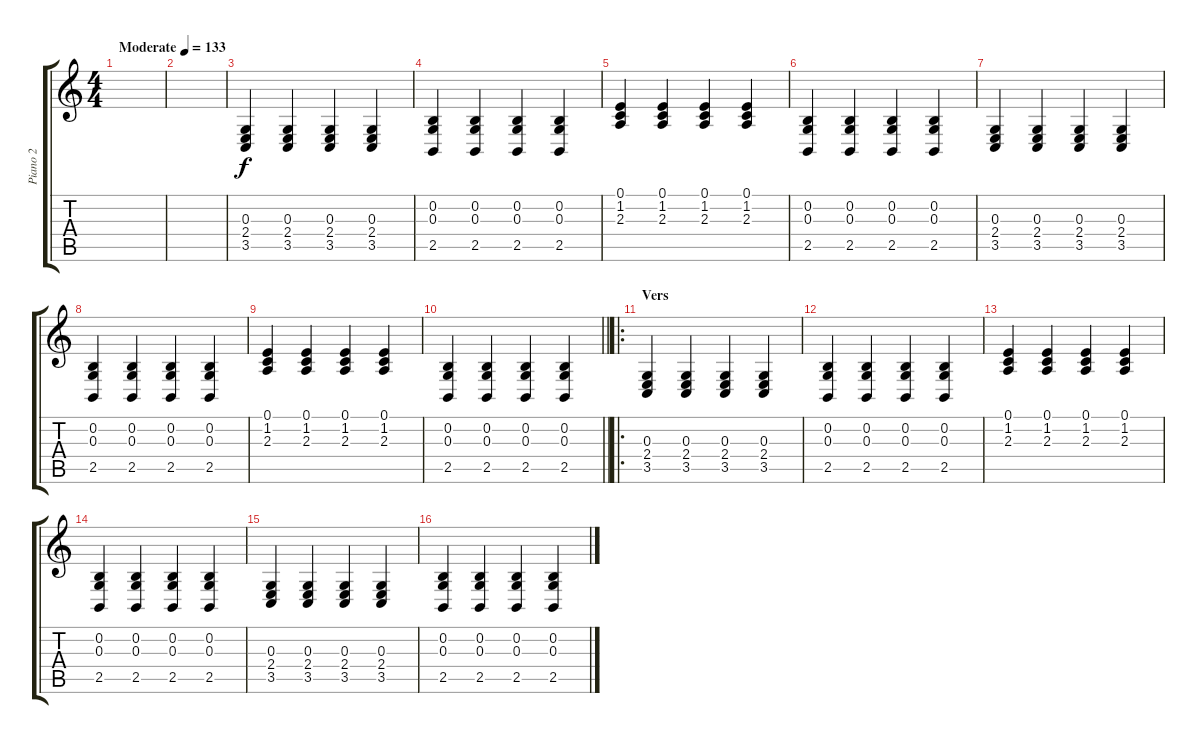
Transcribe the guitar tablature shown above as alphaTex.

\track ("Piano 2" "Piano 2") {instrument acousticgrandpiano}
\staff {score tabs}
\tuning (E4 B3 G3 D3 A2 E2) {hide}
\ts (4 4)
\tempo (133 "Moderate")
\clef g2
\ks c
|
|
(0.3 2.4 3.5).4 (0.3 2.4 3.5).4 (0.3 2.4 3.5).4 (0.3 2.4 3.5).4 |
(0.2 0.3 2.5).4 (0.2 0.3 2.5).4 (0.2 0.3 2.5).4 (0.2 0.3 2.5).4 |
(0.1 1.2 2.3).4 (0.1 1.2 2.3).4 (0.1 1.2 2.3).4 (0.1 1.2 2.3).4 |
(0.2 0.3 2.5).4 (0.2 0.3 2.5).4 (0.2 0.3 2.5).4 (0.2 0.3 2.5).4 |
(0.3 2.4 3.5).4 (0.3 2.4 3.5).4 (0.3 2.4 3.5).4 (0.3 2.4 3.5).4 |
(0.2 0.3 2.5).4 (0.2 0.3 2.5).4 (0.2 0.3 2.5).4 (0.2 0.3 2.5).4 |
(0.1 1.2 2.3).4 (0.1 1.2 2.3).4 (0.1 1.2 2.3).4 (0.1 1.2 2.3).4 |
\barLineRight lightlight
(0.2 0.3 2.5).4 (0.2 0.3 2.5).4 (0.2 0.3 2.5).4 (0.2 0.3 2.5).4 |
\ro
\section ("" "Vers")
(0.3 2.4 3.5).4 (0.3 2.4 3.5).4 (0.3 2.4 3.5).4 (0.3 2.4 3.5).4 |
(0.2 0.3 2.5).4 (0.2 0.3 2.5).4 (0.2 0.3 2.5).4 (0.2 0.3 2.5).4 |
(0.1 1.2 2.3).4 (0.1 1.2 2.3).4 (0.1 1.2 2.3).4 (0.1 1.2 2.3).4 |
(0.2 0.3 2.5).4 (0.2 0.3 2.5).4 (0.2 0.3 2.5).4 (0.2 0.3 2.5).4 |
(0.3 2.4 3.5).4 (0.3 2.4 3.5).4 (0.3 2.4 3.5).4 (0.3 2.4 3.5).4 |
(0.2 0.3 2.5).4 (0.2 0.3 2.5).4 (0.2 0.3 2.5).4 (0.2 0.3 2.5).4
